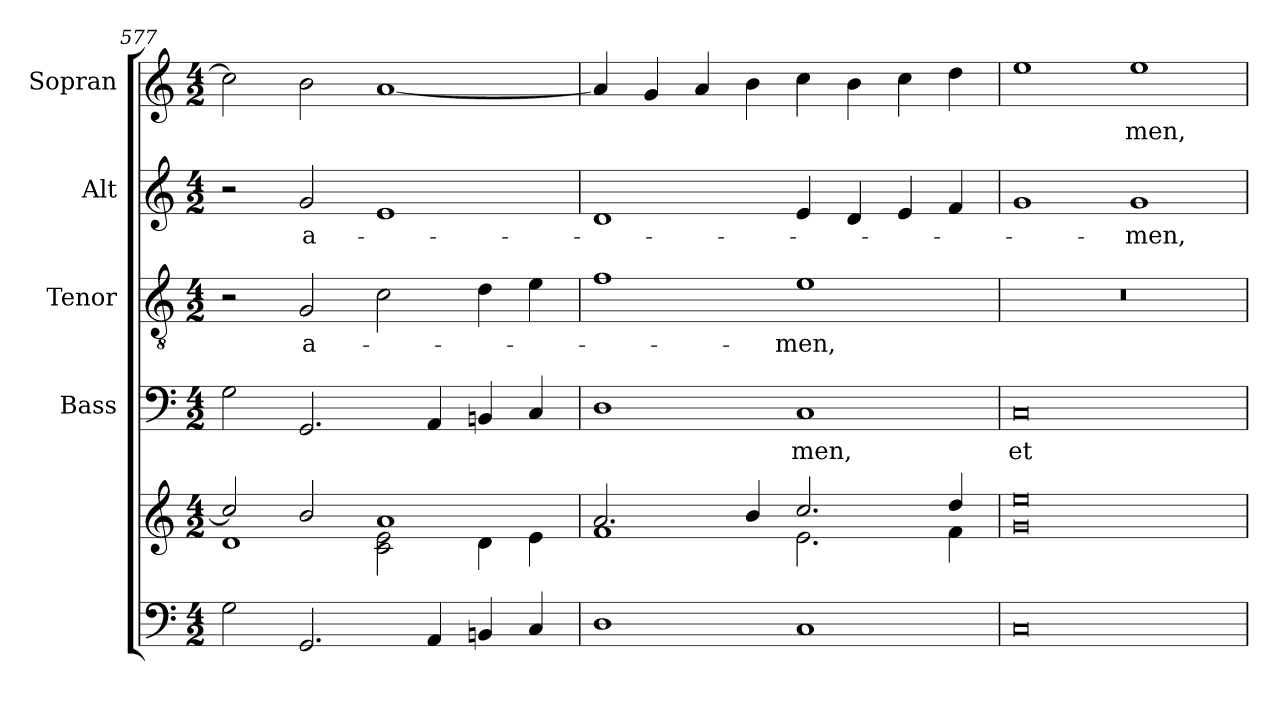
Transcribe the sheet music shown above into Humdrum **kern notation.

**kern	**kern	**kern	**text	**kern	**text	**kern	**text	**kern	**text
*part5	*part5	*part4	*part4	*part3	*part3	*part2	*part2	*part1	*part1
*staff6	*staff5	*staff4	*staff4	*staff3	*staff3	*staff2	*staff2	*staff1	*staff1
*	*	*I"Bass	*	*I"Tenor	*	*I"Alt	*	*I"Sopran	*
*	*	*I'B.	*	*I'T.	*	*I'A.	*	*I'S.	*
*clefF4	*clefG2	*clefF4	*	*clefGv2	*	*clefG2	*	*clefG2	*
*k[]	*k[]	*k[]	*	*k[]	*	*k[]	*	*k[]	*
*C:	*C:	*C:	*	*C:	*	*C:	*	*C:	*
*M4/2	*M4/2	*M4/2	*	*M4/2	*	*M4/2	*	*M4/2	*
=577	=577	=577	=577	=577	=577	=577	=577	=577	=577
*	*^	*	*	*	*	*	*	*	*
2G\	2cc/]	1d	2G\	.	2r	.	2r	.	2cc\]	.
!	!	!	!	!	!	!LO:LY:b	!	!LO:LY:b	!	!
2.GG/	2b/	.	2.GG/	.	2G/	a-	2g/	a-	2b\	.
.	1a	2c\ 2e\	.	.	2c\	.	1e	.	[1a	.
4AA/	.	.	4AA/	.	.	.	.	.	.	.
4BBn/	.	4d\	4BBn/	.	4d\	.	.	.	.	.
4C/	.	4e\	4C/	.	4e\	.	.	.	.	.
!!LO:LB:g=z
=578	=578	=578	=578	=578	=578	=578	=578	=578	=578	=578
1D	2.a/	1f	1D	.	1f	.	1d	.	4a/]	.
.	.	.	.	.	.	.	.	.	4g/	.
.	.	.	.	.	.	.	.	.	4a/	.
.	4b/	.	.	.	.	.	.	.	4b\	.
!	!	!	!	!LO:LY:b	!	!LO:LY:b	!	!	!	!
1C	2.cc/	2.e\	1C	-men,	1e	-men,	4e/	.	4cc\	.
.	.	.	.	.	.	.	4d/	.	4b\	.
.	.	.	.	.	.	.	4e/	.	4cc\	.
.	4dd/	4f\	.	.	.	.	4f/	.	4dd\	.
=579	=579	=579	=579	=579	=579	=579	=579	=579	=579	=579
!	!	!	!	!LO:LY:b	!	!	!	!	!	!
*	*v	*v	*	*	*	*	*	*	*	*
0C	0g 0ee	0C	et	0r	.	1g	.	1ee	.
!	!	!	!	!	!	!	!LO:LY:b	!	!LO:LY:b
.	.	.	.	.	.	1g	-men,	1ee	-men,
=	=	=	=	=	=	=	=	=	=
*-	*-	*-	*-	*-	*-	*-	*-	*-	*-
